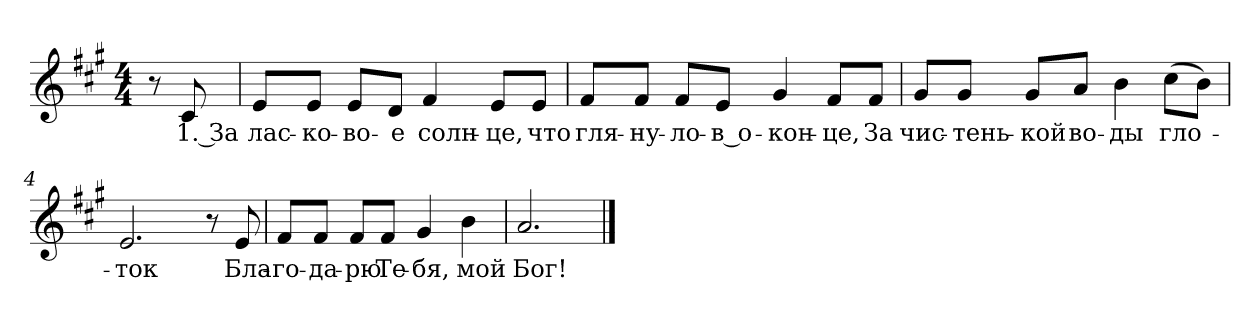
**kern	**text
*part1	*part1
*staff1	*staff1
*clefG2	*
*k[f#c#g#]	*
*A:	*
*M4/4	*
=	=
8r	.
!	!LO:LY:b
8c#/	1. За
=1	=1
!	!LO:LY:b
8e/L	лас-
!	!LO:LY:b
8e/J	-ко-
!	!LO:LY:b
8e/L	-во-
!	!LO:LY:b
8d/J	-е
!	!LO:LY:b
4f#/	солн-
!	!LO:LY:b
8e/L	-це,
!	!LO:LY:b
8e/J	что
=2	=2
!	!LO:LY:b
8f#/L	гля-
!	!LO:LY:b
8f#/J	-ну-
!	!LO:LY:b
8f#/L	-ло-
!	!LO:LY:b
8e/J	-в о-
!	!LO:LY:b
4g#/	-кон-
!	!LO:LY:b
8f#/L	-це,
!	!LO:LY:b
8f#/J	За
=3	=3
!	!LO:LY:b
8g#/L	чис-
!	!LO:LY:b
8g#/J	-тень-
!	!LO:LY:b
8g#/L	-кой
!	!LO:LY:b
8a/J	во-
!	!LO:LY:b
4b\	-ды
!	!LO:LY:b
(>8cc#\L	гло-
8b\J)	.
!!LO:LB:g=z
=4	=4
!	!LO:LY:b
2.e/	-ток
8r	.
!	!LO:LY:b
8e/	Бла-
=5	=5
!	!LO:LY:b
8f#/L	-го-
!	!LO:LY:b
8f#/J	-да-
!	!LO:LY:b
8f#/L	-рю
!	!LO:LY:b
8f#/J	Те-
!	!LO:LY:b
4g#/	-бя,
!	!LO:LY:b
4b\	мой
=6	=6
!	!LO:LY:b
2.a/	Бог!
==	==
*-	*-
